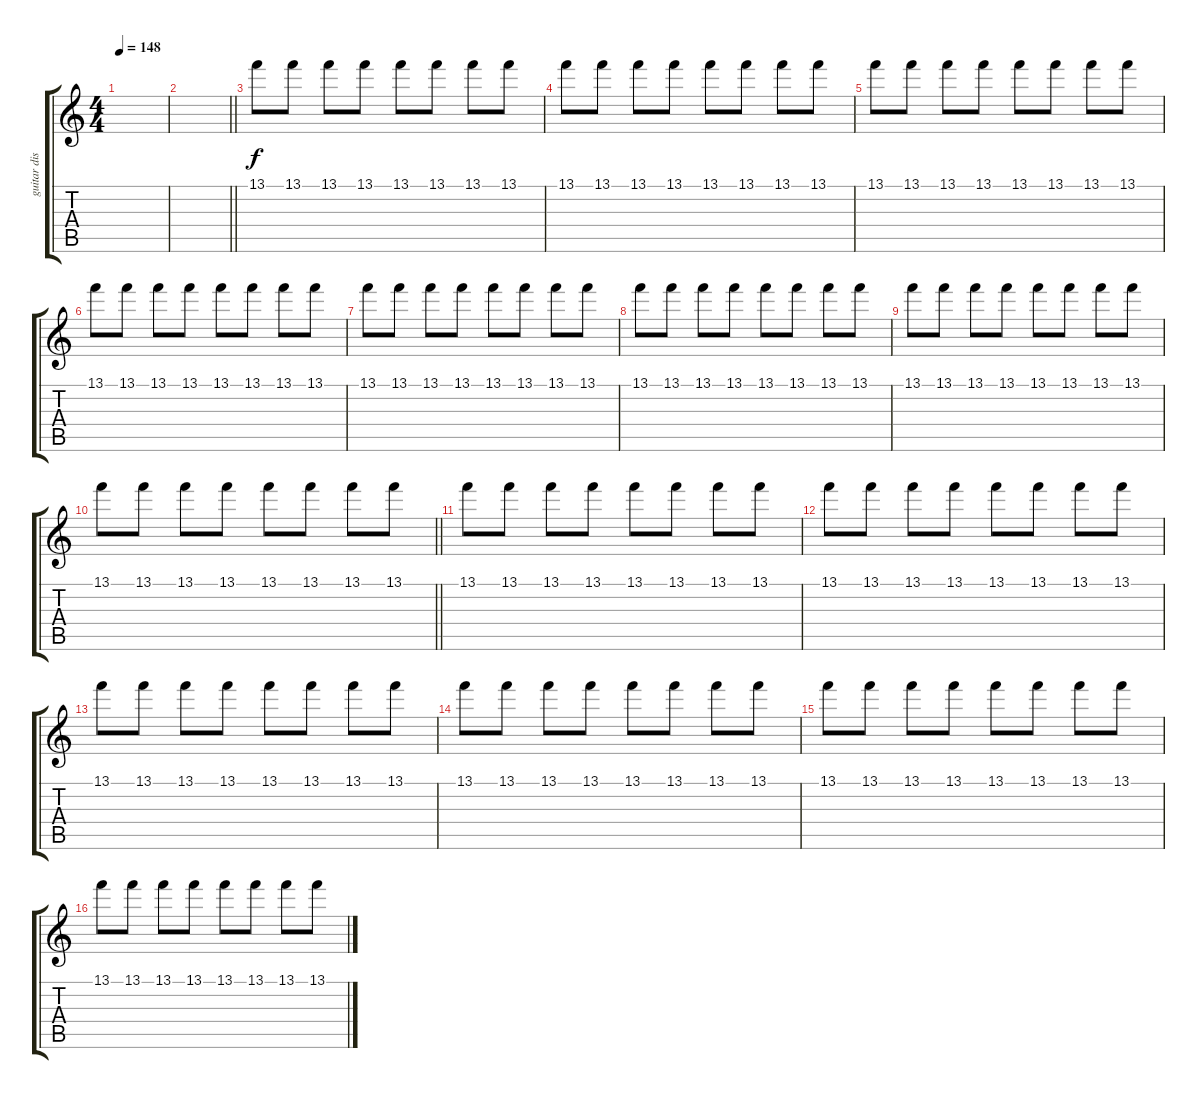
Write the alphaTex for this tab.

\track ("guitar dist" "guitar dis") {instrument distortionguitar}
\staff {score tabs}
\tuning (E4 B3 G3 D3 A2 E2) {hide}
\ts (4 4)
\tempo 148
\clef g2
\ks c
|
\barLineRight lightlight
|
\section ("" "")
13.1.8 13.1.8 13.1.8 13.1.8 13.1.8 13.1.8 13.1.8 13.1.8 |
13.1.8 13.1.8 13.1.8 13.1.8 13.1.8 13.1.8 13.1.8 13.1.8 |
13.1.8 13.1.8 13.1.8 13.1.8 13.1.8 13.1.8 13.1.8 13.1.8 |
13.1.8 13.1.8 13.1.8 13.1.8 13.1.8 13.1.8 13.1.8 13.1.8 |
13.1.8 13.1.8 13.1.8 13.1.8 13.1.8 13.1.8 13.1.8 13.1.8 |
13.1.8 13.1.8 13.1.8 13.1.8 13.1.8 13.1.8 13.1.8 13.1.8 |
13.1.8 13.1.8 13.1.8 13.1.8 13.1.8 13.1.8 13.1.8 13.1.8 |
\barLineRight lightlight
13.1.8 13.1.8 13.1.8 13.1.8 13.1.8 13.1.8 13.1.8 13.1.8 |
13.1.8 13.1.8 13.1.8 13.1.8 13.1.8 13.1.8 13.1.8 13.1.8 |
13.1.8 13.1.8 13.1.8 13.1.8 13.1.8 13.1.8 13.1.8 13.1.8 |
13.1.8 13.1.8 13.1.8 13.1.8 13.1.8 13.1.8 13.1.8 13.1.8 |
13.1.8 13.1.8 13.1.8 13.1.8 13.1.8 13.1.8 13.1.8 13.1.8 |
13.1.8 13.1.8 13.1.8 13.1.8 13.1.8 13.1.8 13.1.8 13.1.8 |
13.1.8 13.1.8 13.1.8 13.1.8 13.1.8 13.1.8 13.1.8 13.1.8
